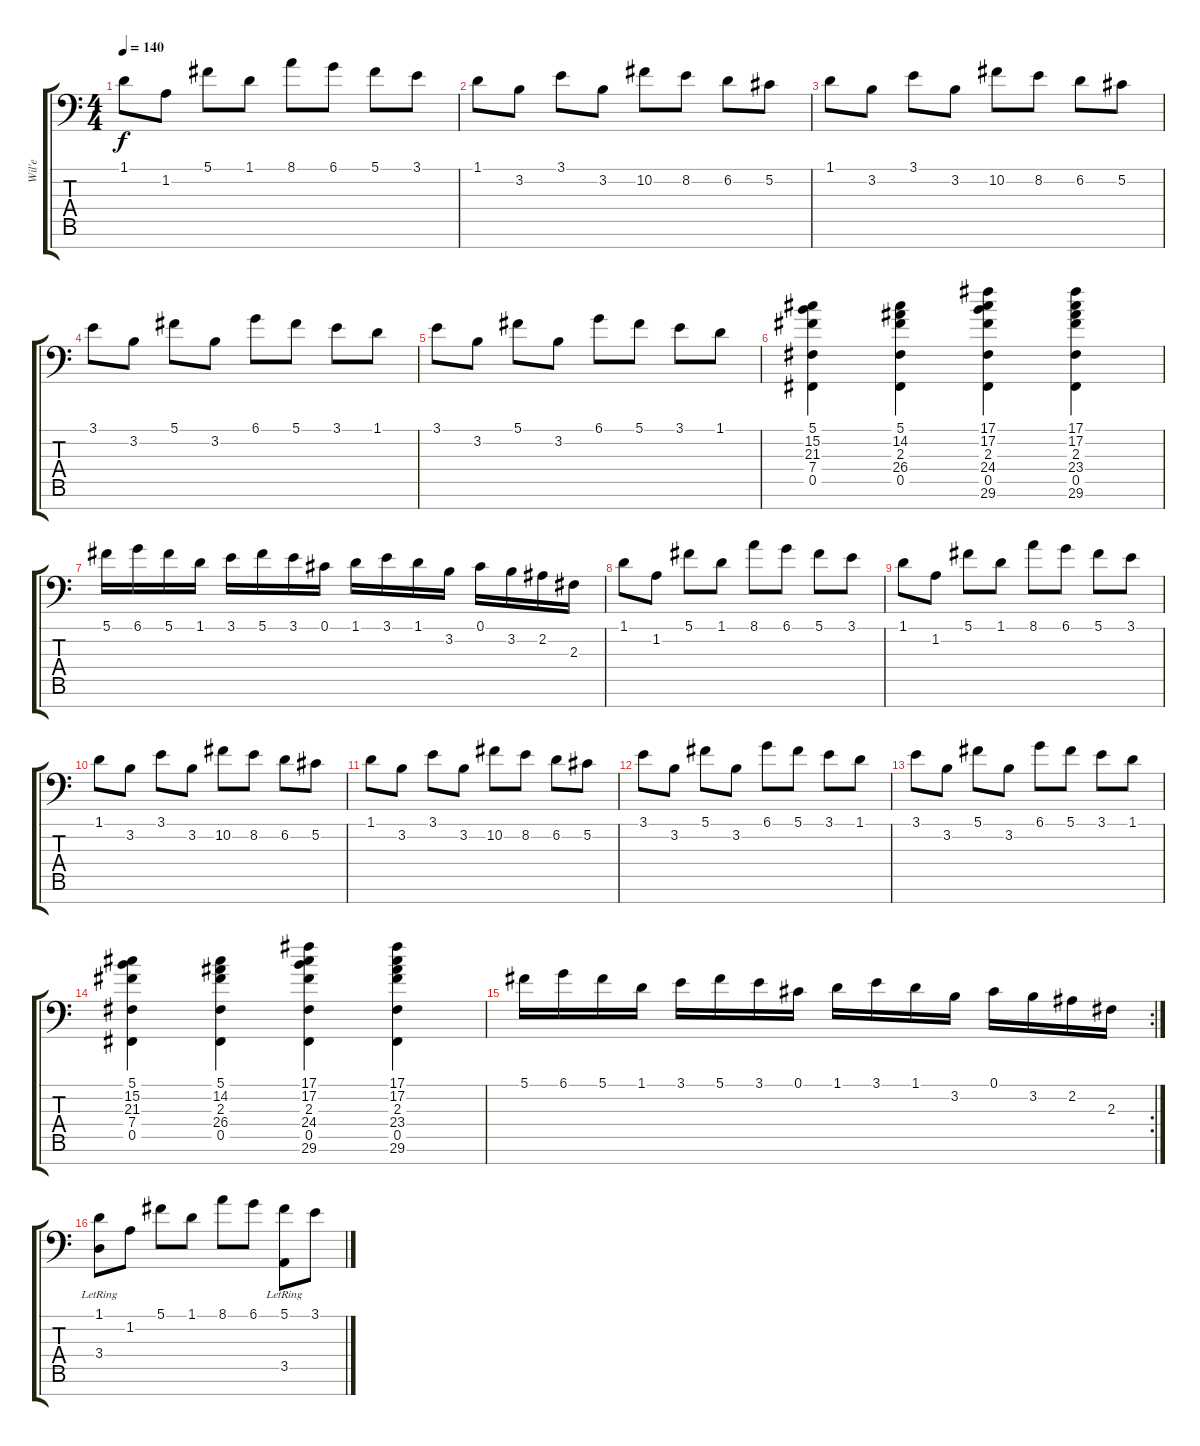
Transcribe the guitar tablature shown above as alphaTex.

\track ("Wil'e" "Wil'e") {instrument harpsichord}
\staff {score tabs}
\tuning (Db4 Ab3 E3 B2 Gb2 Db2 Ab1) {hide}
\ts (4 4)
\tempo 140
\clef f4
\ks c
1.1.8{dy f} 1.2.8 5.1.8 1.1.8 8.1.8 6.1.8 5.1.8 3.1.8 |
1.1.8 3.2.8 3.1.8 3.2.8 10.2.8 8.2.8 6.2.8 5.2.8 |
1.1.8 3.2.8 3.1.8 3.2.8 10.2.8 8.2.8 6.2.8 5.2.8 |
3.1.8 3.2.8 5.1.8 3.2.8 6.1.8 5.1.8 3.1.8 1.1.8 |
3.1.8 3.2.8 5.1.8 3.2.8 6.1.8 5.1.8 3.1.8 1.1.8 |
(5.1 15.2 21.3 7.4 0.5).4 (5.1 14.2 2.3 26.4 0.5).4 (17.1 17.2 2.3 24.4 0.5 29.6).4 (17.1 17.2 2.3 23.4 0.5 29.6).4 |
5.1.16 6.1.16 5.1.16 1.1.16 3.1.16 5.1.16 3.1.16 0.1.16 1.1.16 3.1.16 1.1.16 3.2.16 0.1.16 3.2.16 2.2.16 2.3.16 |
1.1.8 1.2.8 5.1.8 1.1.8 8.1.8 6.1.8 5.1.8 3.1.8 |
1.1.8 1.2.8 5.1.8 1.1.8 8.1.8 6.1.8 5.1.8 3.1.8 |
1.1.8 3.2.8 3.1.8 3.2.8 10.2.8 8.2.8 6.2.8 5.2.8 |
1.1.8 3.2.8 3.1.8 3.2.8 10.2.8 8.2.8 6.2.8 5.2.8 |
3.1.8 3.2.8 5.1.8 3.2.8 6.1.8 5.1.8 3.1.8 1.1.8 |
3.1.8 3.2.8 5.1.8 3.2.8 6.1.8 5.1.8 3.1.8 1.1.8 |
(5.1 15.2 21.3 7.4 0.5).4 (5.1 14.2 2.3 26.4 0.5).4 (17.1 17.2 2.3 24.4 0.5 29.6).4 (17.1 17.2 2.3 23.4 0.5 29.6).4 |
\rc 2
5.1.16 6.1.16 5.1.16 1.1.16 3.1.16 5.1.16 3.1.16 0.1.16 1.1.16 3.1.16 1.1.16 3.2.16 0.1.16 3.2.16 2.2.16 2.3.16 |
(1.1 3.4{lr}).8 1.2.8 5.1.8 1.1.8 8.1.8 6.1.8 (5.1 3.5{lr}).8 3.1.8
